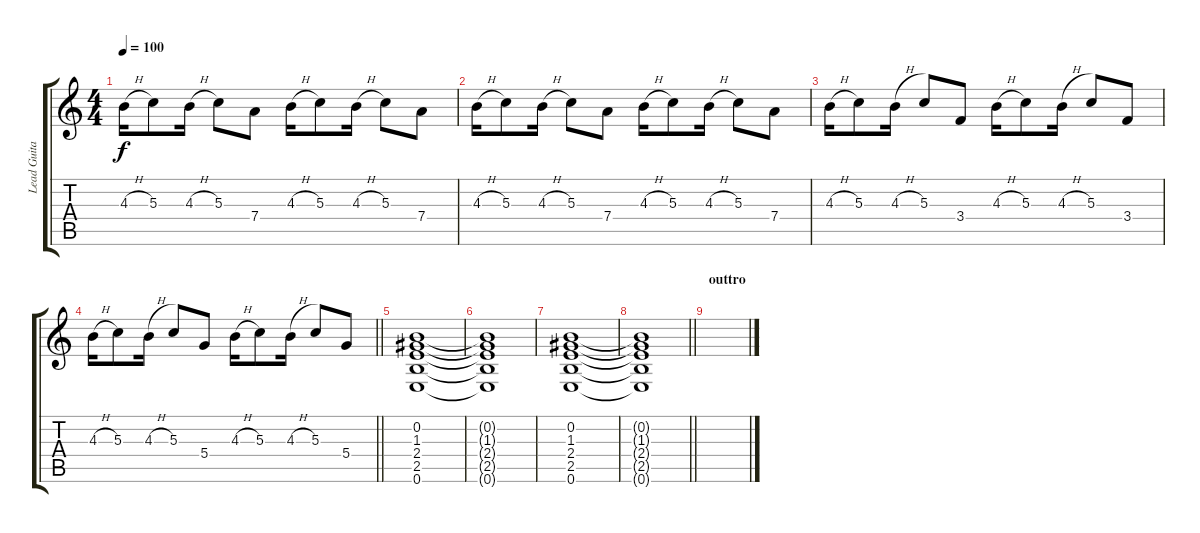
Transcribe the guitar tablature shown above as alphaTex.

\track ("Lead Guitar" "Lead Guita") {instrument overdrivenguitar}
\staff {score tabs}
\tuning (E4 B3 G3 D3 A2 E2) {hide}
\ts (4 4)
\tempo 100
\clef g2
\ks c
4.3{h}.16{dy f} 5.3.8 4.3{h}.16 5.3.8 7.4.8 4.3{h}.16 5.3.8 4.3{h}.16 5.3.8 7.4.8 |
4.3{h}.16 5.3.8 4.3{h}.16 5.3.8 7.4.8 4.3{h}.16 5.3.8 4.3{h}.16 5.3.8 7.4.8 |
4.3{h}.16 5.3.8 4.3{h}.16 5.3.8 3.4.8 4.3{h}.16 5.3.8 4.3{h}.16 5.3.8 3.4.8 |
\barLineRight lightlight
4.3{h}.16 5.3.8 4.3{h}.16 5.3.8 5.4.8 4.3{h}.16 5.3.8 4.3{h}.16 5.3.8 5.4.8 |
(0.2 1.3 2.4 2.5 0.6).1 |
(0.2{t} 1.3{t} 2.4{t} 2.5{t} 0.6{t}).1 |
(0.2 1.3 2.4 2.5 0.6).1 |
\barLineRight lightlight
(0.2{t} 1.3{t} 2.4{t} 2.5{t} 0.6{t}).1 |
\section ("" "outtro")
